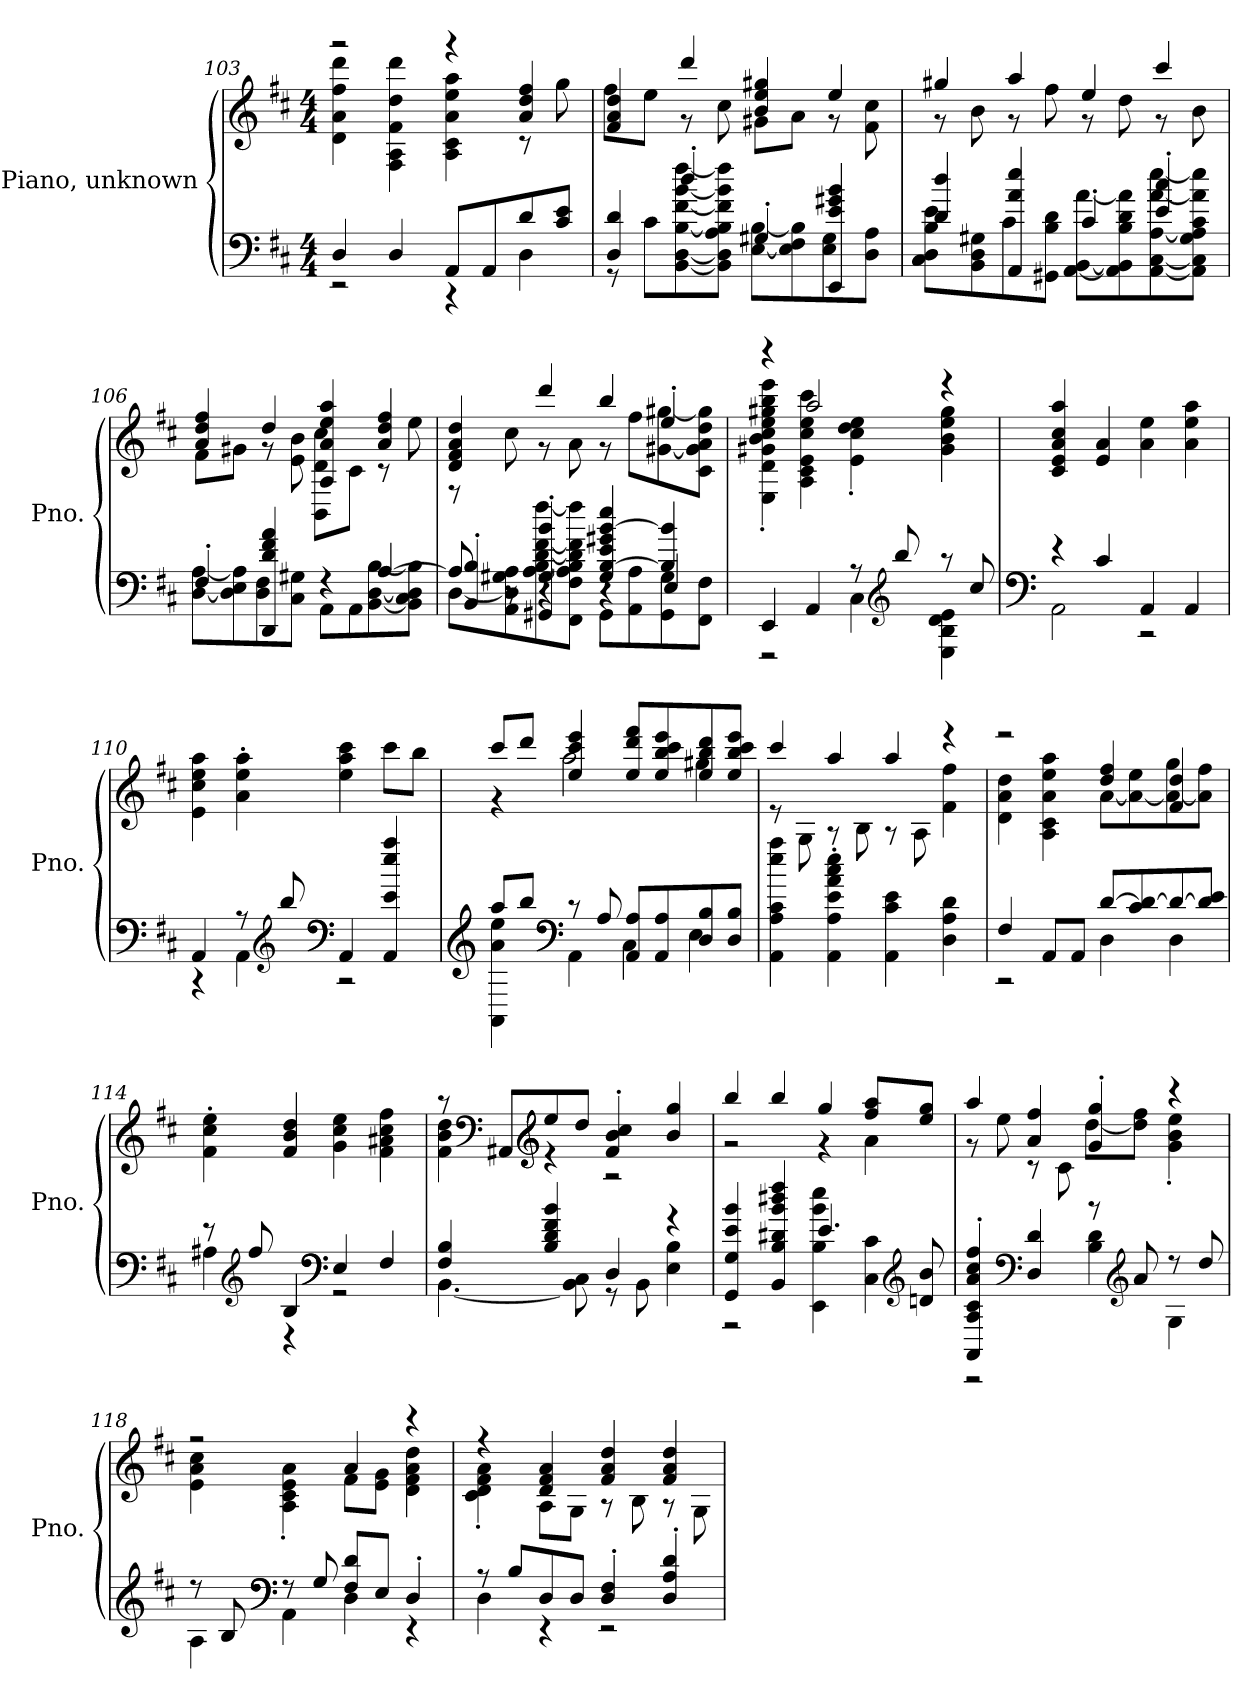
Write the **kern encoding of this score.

**kern	**kern
*part1	*part1
*staff2	*staff1
*I"Piano, unknown	*
*I'Pno.	*
*clefF4	*clefG2
*k[f#c#]	*k[f#c#]
*M4/4	*M4/4
=103	=103
*^	*^
4D/	2r	2r	4d\ 4a\ 4ff#\ 4ddd\
4D/	.	.	4F#\ 4A\ 4f#\ 4dd\ 4ddd\
8AA/L	4r	4r	4A\ 4c#\ 4a\ 4ee\ 4aa\
8AA/	.	.	.
8d/	4D\	4a/ 4dd/ 4ff#/	8r
8c#/ 8e/J	.	.	8gg\
!!LO:LB:g=z	!!
=104	=104	=104	=104
4D/ 4d/	8r	4f#/ 4a/ 4dd/	8ff#\L
.	8c#\L	.	8ee\J
4dd'/	[8BB\ [8D\ [8B\ [8f#\ [8b\ [8ff#\	4ddd/	8r
.	8BB\] 8D\] 8A\ 8B\] 8f#\] 8b\] 8ff#\]J	.	8cc#\
4G#X'/	[8E\ [8B\L	4b/ 4ee/ 4gg#X/	8g#X\L
.	8E\] 8F#\ 8B\]	.	8a\J
4EE/ 4e/ 4g#X/ 4b/	8E\ 8G#\	4ee/	8r
.	8D\ 8A\J	.	8f#\ 8cc#\
=105	=105	=105	=105
4d/ 4dd/	8C#\ 8D\ 8B\ 8e\L	4gg#X/	8r
.	8BB\ 8D\ 8G#X\	.	8b\
4AA/ 4a/ 4ee/	8c#\	4aa/	8r
.	8GG#X\ 8B\ 8d\J	.	8ff#\
4c#'/	[8AA\ [8BB\ [8a\L	4ee/	8r
.	8AA\] 8BB\] 8B\ 8d\ 8a\]	.	8dd\
4e/' 4cc#/'	[8AA\ [8C#\ [8A\ [8a\ [8ee\	4ccc#/	8r
.	8AA\] 8C#\] 8G#\ 8A\] 8c#\ 8a\] 8ee\]J	.	8b\
=106	=106	=106	=106
4F#'/	[8D\ [8A\L	4a/ 4dd/ 4ff#/	8f#\L
.	8D\] 8E\ 8A\]	.	8g#X\J
4DD/ 4d/ 4f#/ 4a/	8D\ 8F#\	4dd/	8r
.	8C#\ 8G#X\J	.	8e\ 8b\
4r	8AA\L	4A/ 4a/ 4ee/ 4aa/	8BB\ 8d\ 8cc#\L
.	8AA\	.	8c#\J
[4A/	[8BB\ [8D\ [8B\	4a/ 4dd/ 4ff#/	8r
.	8BB\] 8C#\ 8D\] 8B\]J	.	8ee\
!!LO:LB:g=z	!!
=107	=107	=107	=107
*	*^	*	*
8A/]	[8D\L	4BB/' 4B/'	4d/ 4f#/ 4a/ 4dd/	8r
8r	8AA\ 8D\] 8G#X\ 8A\	.	.	8cc#\
4GG#X/' 4G#/' 4b/'	[8A\ [8B\ [8d\ [8f#\ [8ff#\	4r	4ddd/	8r
.	8FF#\ 8F#\ 8A\] 8B\] 8d\] 8f#\] 8ff#\]J	.	.	8a\
4G#/ [4B/ 4e/ 4g#X/ [4b/ 4ee/	8GG#\L	4r	4bb/	8r
.	8AA\ 8A\	.	.	8ff#\L
4B/] 4b/]	8GG#\ 8G#\	4E/	4ee'/	[8g#X\ [8gg#X\
.	8FF#\ 8F#\J	.	.	8c#\ 8g#\] 8a\ 8dd\ 8gg#\]J
*	*v	*v	*	*
=108	=108	=108	=108
4EE/	2r	4r	4E\' 4d\' 4g#X\' 4b\' 4cc#\' 4ee\' 4gg#X\' 4bb\' 4eee\'
4AA/	.	2aa/	4A\ 4c#\ 4e\ 4cc#\ 4ee\ 4ccc#\
8r	4C#\	.	4e\' 4cc#\' 4dd\' 4ee\'
*clefG2	*	*	*
8bb/	.	.	.
8r	4E\ 4B\ 4d\ 4e\	4r	4g#\ 4b\ 4ee\ 4gg#\
8cc#/	.	.	.
*	*	*v	*v
=109	=109	=109
*clefF4	*	*
4r	2AA\	4c#/ 4e/ 4a/ 4cc#/ 4aa/
4c#/	.	4e/ 4a/
4AA/	2r	4a\ 4ee\
4AA/	.	4a\ 4ee\ 4aa\
!!LO:LB:g=z
=110	=110	=110
4AA/	4r	4e\ 4cc#\ 4ee\ 4aa\
8r	4AA\	4a\' 4ee\' 4aa\'
*clefG2	*	*
8bb/	.	.
*clefF4	*	*
4AA/	2r	4ee\ 4aa\ 4ccc#\
4AA/ 4e/ 4ee/ 4aa/	.	8ccc#\L
.	.	8bb\J
=111	=111	=111
*clefG2	*	*
*	*	*^
8aa/L	4AA\ 4a\ 4ee\	8ccc#/L	4r
8bb/J	.	8ddd/J	.
*clefF4	*	*	*
8r	4AA\	4ee/ 4ccc#/ 4eee/	2aa\
8A/	.	.	.
8AA/ 8A/L	4C#\	8ee/ 8ddd/ 8fff#/L	.
8AA/ 8A/	.	8ee/ 8bb/ 8ccc#/ 8eee/	.
8D/ 8B/	4E\	8ee/ 8bb/ 8ddd/	4gg#X\
8D/ 8B/J	.	8ee/ 8bb/ 8ccc#/ 8eee/J	.
*v	*v	*	*
=112	=112	=112
4AA\ 4A\ 4c#\ 4ee\ 4aa\	4ccc#/	8r
.	.	8G\
4AA\' 4A\' 4e\' 4a\' 4cc#\' 4ee\'	4aa/	8r
.	.	8B\
4AA\ 4c#\ 4e\	4aa/	8r
.	.	8A\
4D\ 4A\ 4d\	4r	4f#\ 4ff#\
!!LO:LB:g=z	!!
=113	=113	=113
*^	*	*
4F#/	2r	2r	4d\ 4a\ 4dd\
8AA/L	.	.	4A\ 4c#\ 4a\ 4ee\ 4aa\
8AA/J	.	.	.
[8d/L	4D\	4dd/ 4ff#/	[8a\L
8c#/ 8d/_	.	.	8a\_ 8ee\
8d/_	4D\	4f#/ 4dd/	8a\_ 8gg\
8d/] 8e/J	.	.	8a\] 8ff#\J
*	*	*v	*v
=114	=114	=114
8r	4A#X\	4f#\' 4cc#\' 4ee\'
*clefG2	*	*
8ff#/	.	.
4B/	4r	4f#/ 4b/ 4dd/
*clefF4	*	*
4E/	2r	4g\ 4cc#\ 4ee\
4F#/	.	4f#\ 4a#X\ 4cc#\ 4ff#\
=115	=115	=115
*	*	*^
4F#/ 4B/	[4.BB\	8r	4f#\ 4b\ 4dd\
*	*	*clefF4	*
.	.	8AA#X/L	.
*	*	*clefG2	*
4B/ 4d/ 4f#/ 4b/	.	8ee/	4r
.	8BB\] 8C#\	8dd/J	.
4D/	8r	4f#/' 4b/' 4cc#/'	2r
.	8BB\	.	.
4r	4E\ 4B\	4b/ 4gg/	.
!!LO:LB:g=z	!!
=116	=116	=116	=116
4GG/ 4G/ 4e/ 4b/	2r	4bb/	2r
4BB/ 4B/ 4d#X/ 4b/ 4dd#X/ 4ff#/	.	4bb/	.
4.e/	4EE\ 4B\ 4b\ 4ee\	4gg/	4r
.	4C#\ 4c#\	8ff#/ 8aa/L	4a\
*clefG2	*	*	*
8dn/ 8b/	.	8ee/ 8gg/J	.
=117	=117	=117	=117
4AA/' 4A/' 4c#/' 4a/' 4cc#/' 4ff#/'	2r	4aa/	8r
.	.	.	8ee\
*clefF4	*	*	*
4D/ 4d/	.	4a/ 4ff#/	8r
.	.	.	8c#\
8r	4B\ 4d\	4g/' 4gg/'	[8dd\L
*clefG2	*	*	*
8a/	.	.	8dd\] 8ff#\J
8r	4G\	4r	4g\' 4b\' 4ee\'
8dd/	.	.	.
=118	=118	=118	=118
8r	4A\	2r	4e\ 4a\ 4cc#\
8B/	.	.	.
*clefF4	*	*	*
8r	4AA\	.	4A\' 4c#\' 4e\' 4a\'
8G/	.	.	.
8F#/ 8d/L	4D\	4a/	8f#\L
8E/J	.	.	8e\ 8g\J
4D'/	4r	4r	4d\ 4f#\ 4a\ 4dd\
=119	=119	=119	=119
8r	4D\	4r	4c#\' 4d\' 4f#\' 4a\'
8B/L	.	.	.
8D/	4r	4d/ 4f#/ 4a/	8A\L
8D/J	.	.	8G\J
4D/' 4F#/'	2r	4f#/ 4a/ 4dd/	8r
.	.	.	8B\
4D/' 4A/' 4d/'	.	4f#/ 4a/ 4dd/	8r
.	.	.	8G\
*v	*v	*	*
*	*v	*v
=	=
*-	*-
